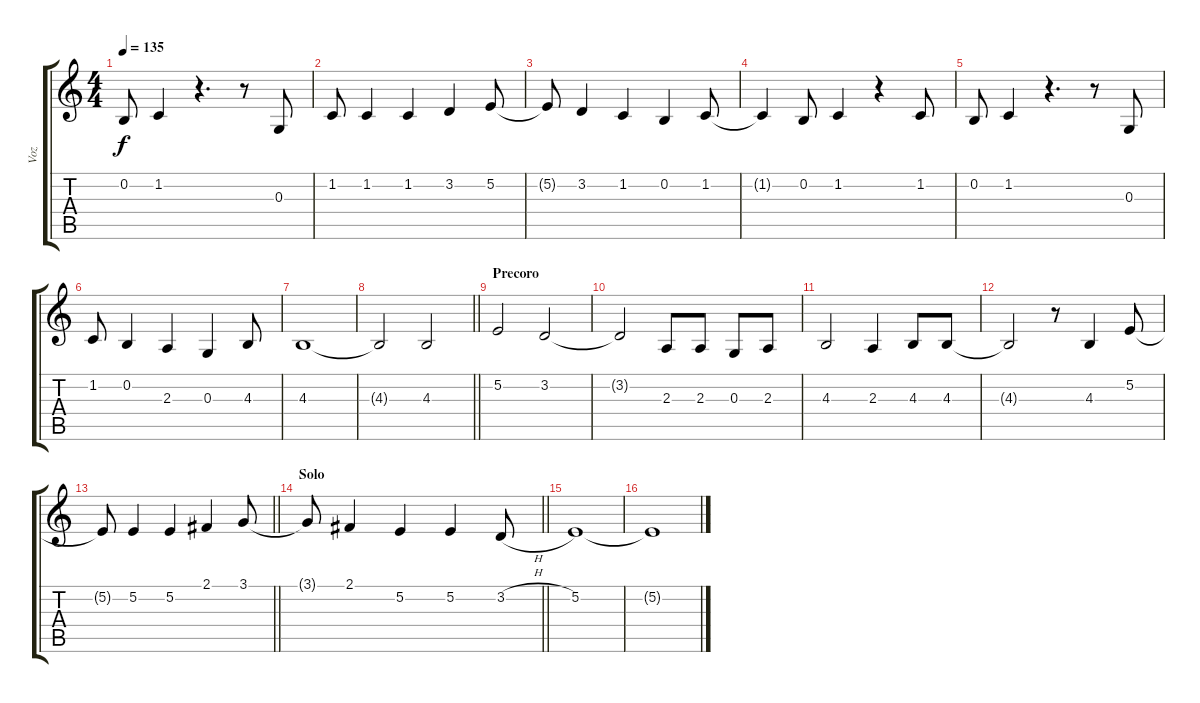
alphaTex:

\track ("Voz" "Voz") {instrument flute}
\staff {score tabs}
\tuning (E4 B3 G3 D3 A2 E2) {hide}
\ts (4 4)
\tempo 135
\clef g2
\ks c
0.2.8{dy f} 1.2.4 r.4{d} r.8 0.3.8 |
1.2.8 1.2.4 1.2.4 3.2.4 5.2.8 |
5.2{t}.8 3.2.4 1.2.4 0.2.4 1.2.8 |
1.2{t}.4 0.2.8 1.2.4 r.4 1.2.8 |
0.2.8 1.2.4 r.4{d} r.8 0.3.8 |
1.2.8 0.2.4 2.3.4 0.3.4 4.3.8 |
4.3.1 |
\barLineRight lightlight
4.3{t}.2 4.3.2 |
\section ("" "Precoro")
5.2.2 3.2.2 |
3.2{t}.2 2.3.8 2.3.8 0.3.8 2.3.8 |
4.3.2 2.3.4 4.3.8 4.3.8 |
4.3{t}.2 r.8 4.3.4 5.2.8 |
\barLineRight lightlight
5.2{t}.8 5.2.4 5.2.4 2.1.4 3.1.8 |
\section ("" "Solo")
\barLineRight lightlight
3.1{t}.8 2.1.4 5.2.4 5.2.4 3.2{h}.8 |
5.2.1 |
5.2{t}.1{volume 0}
